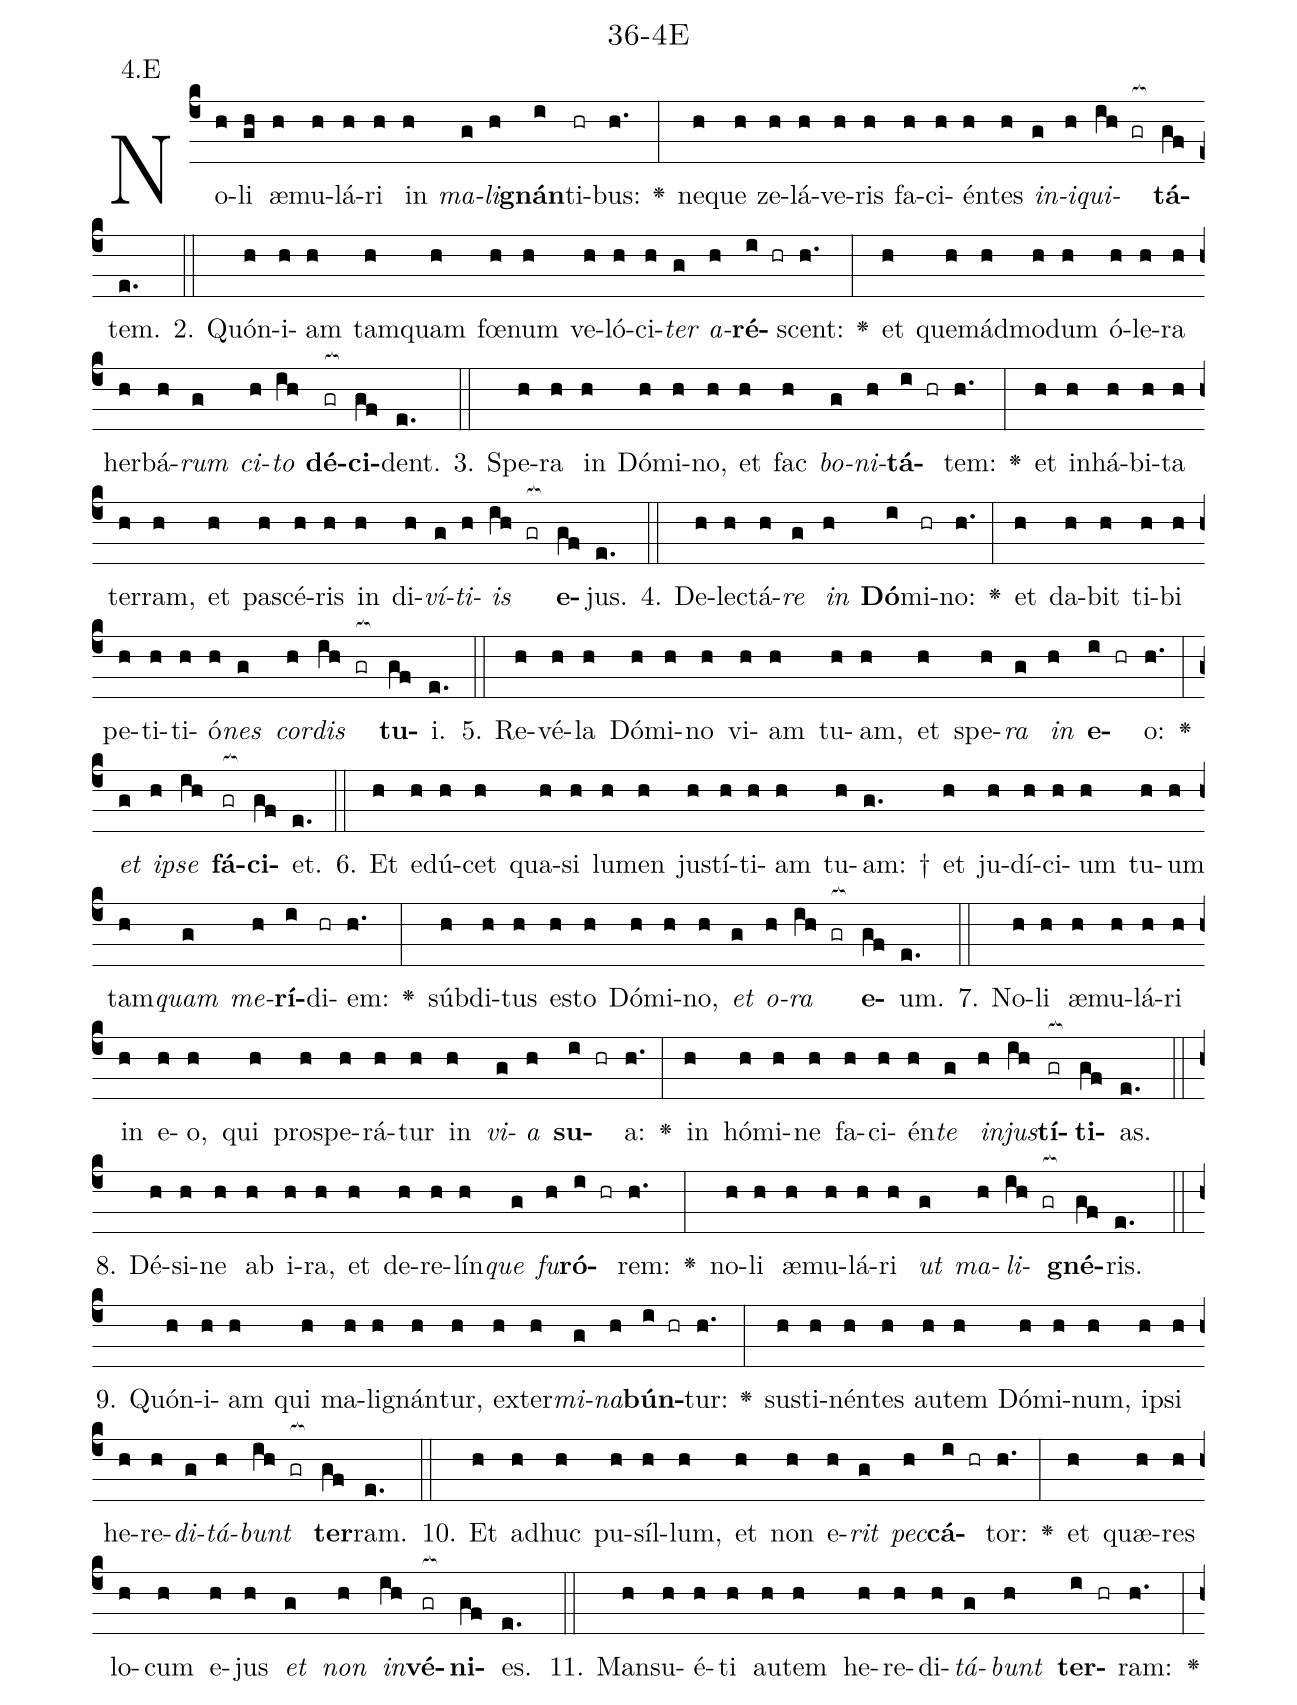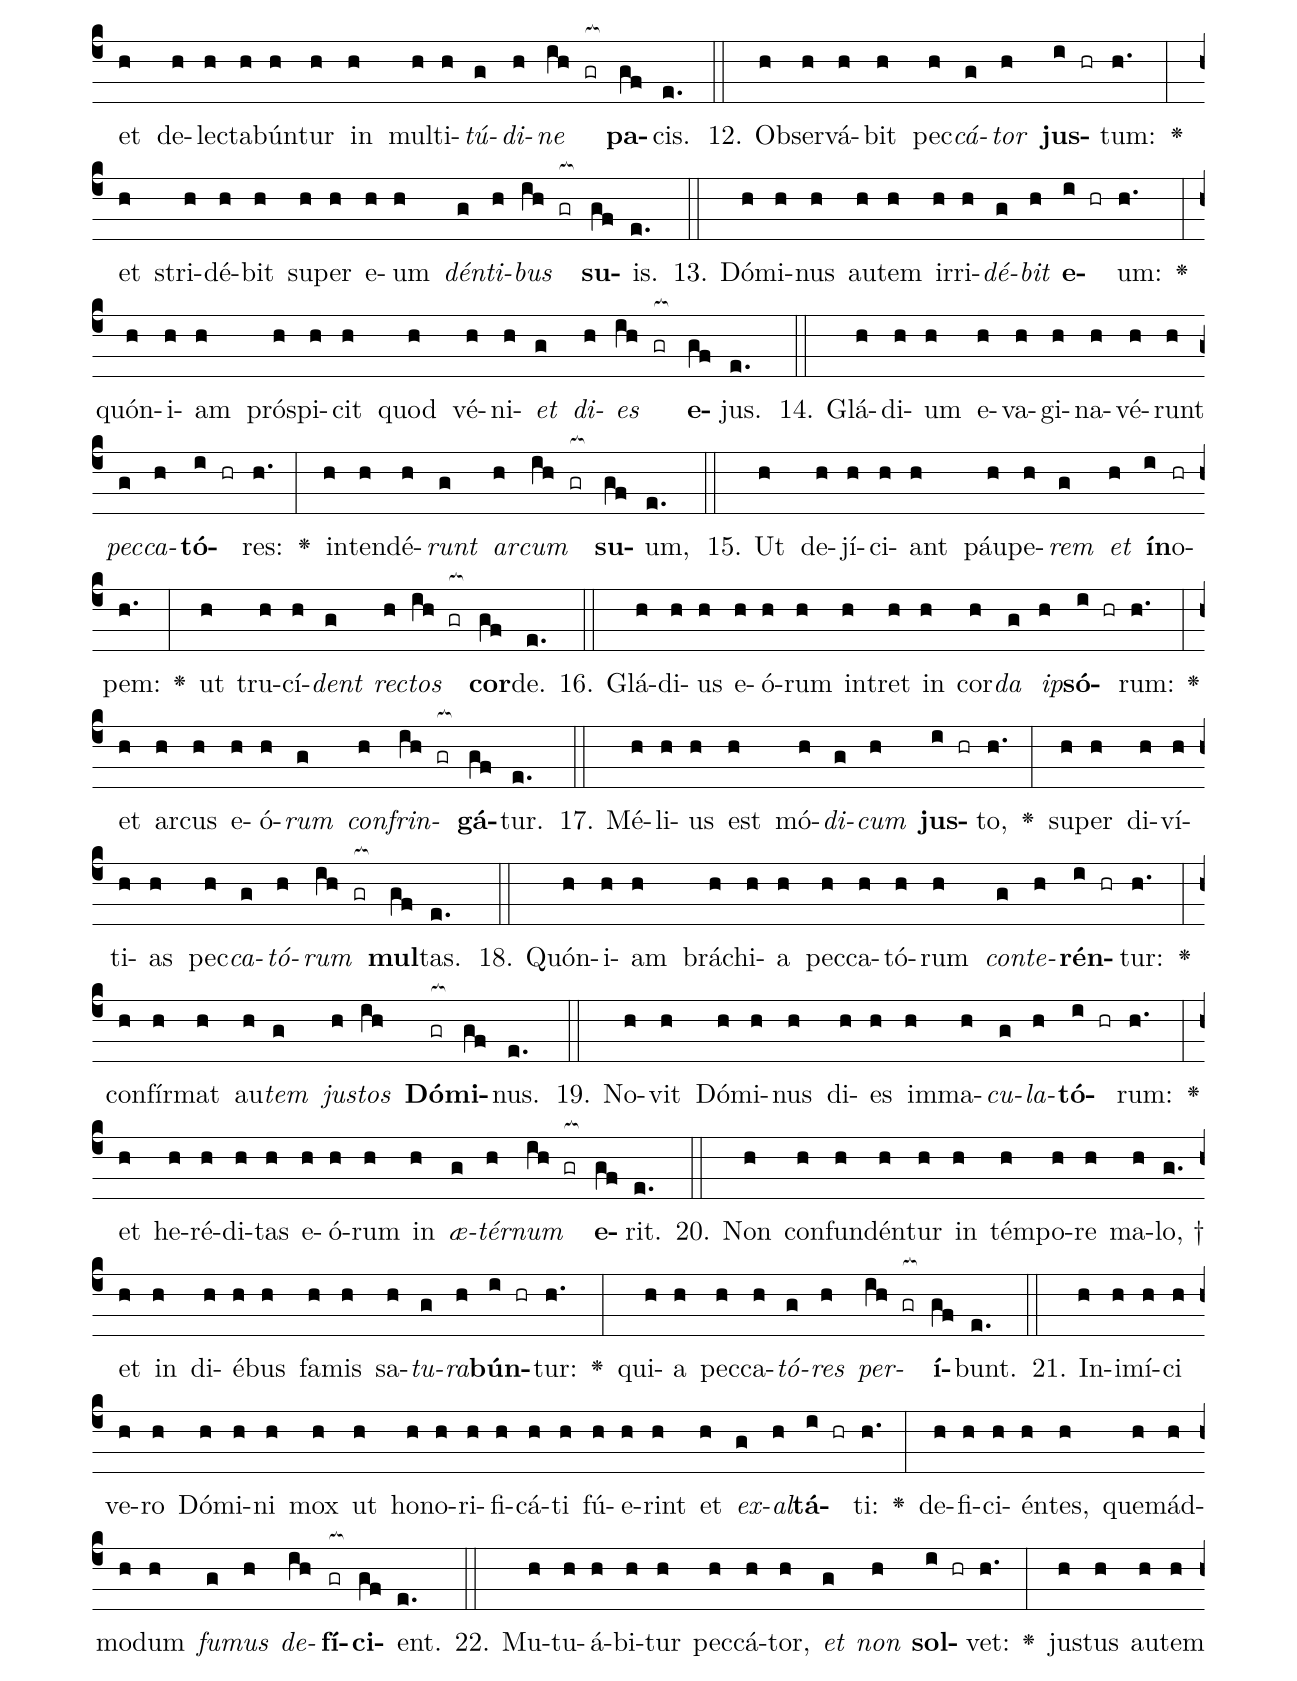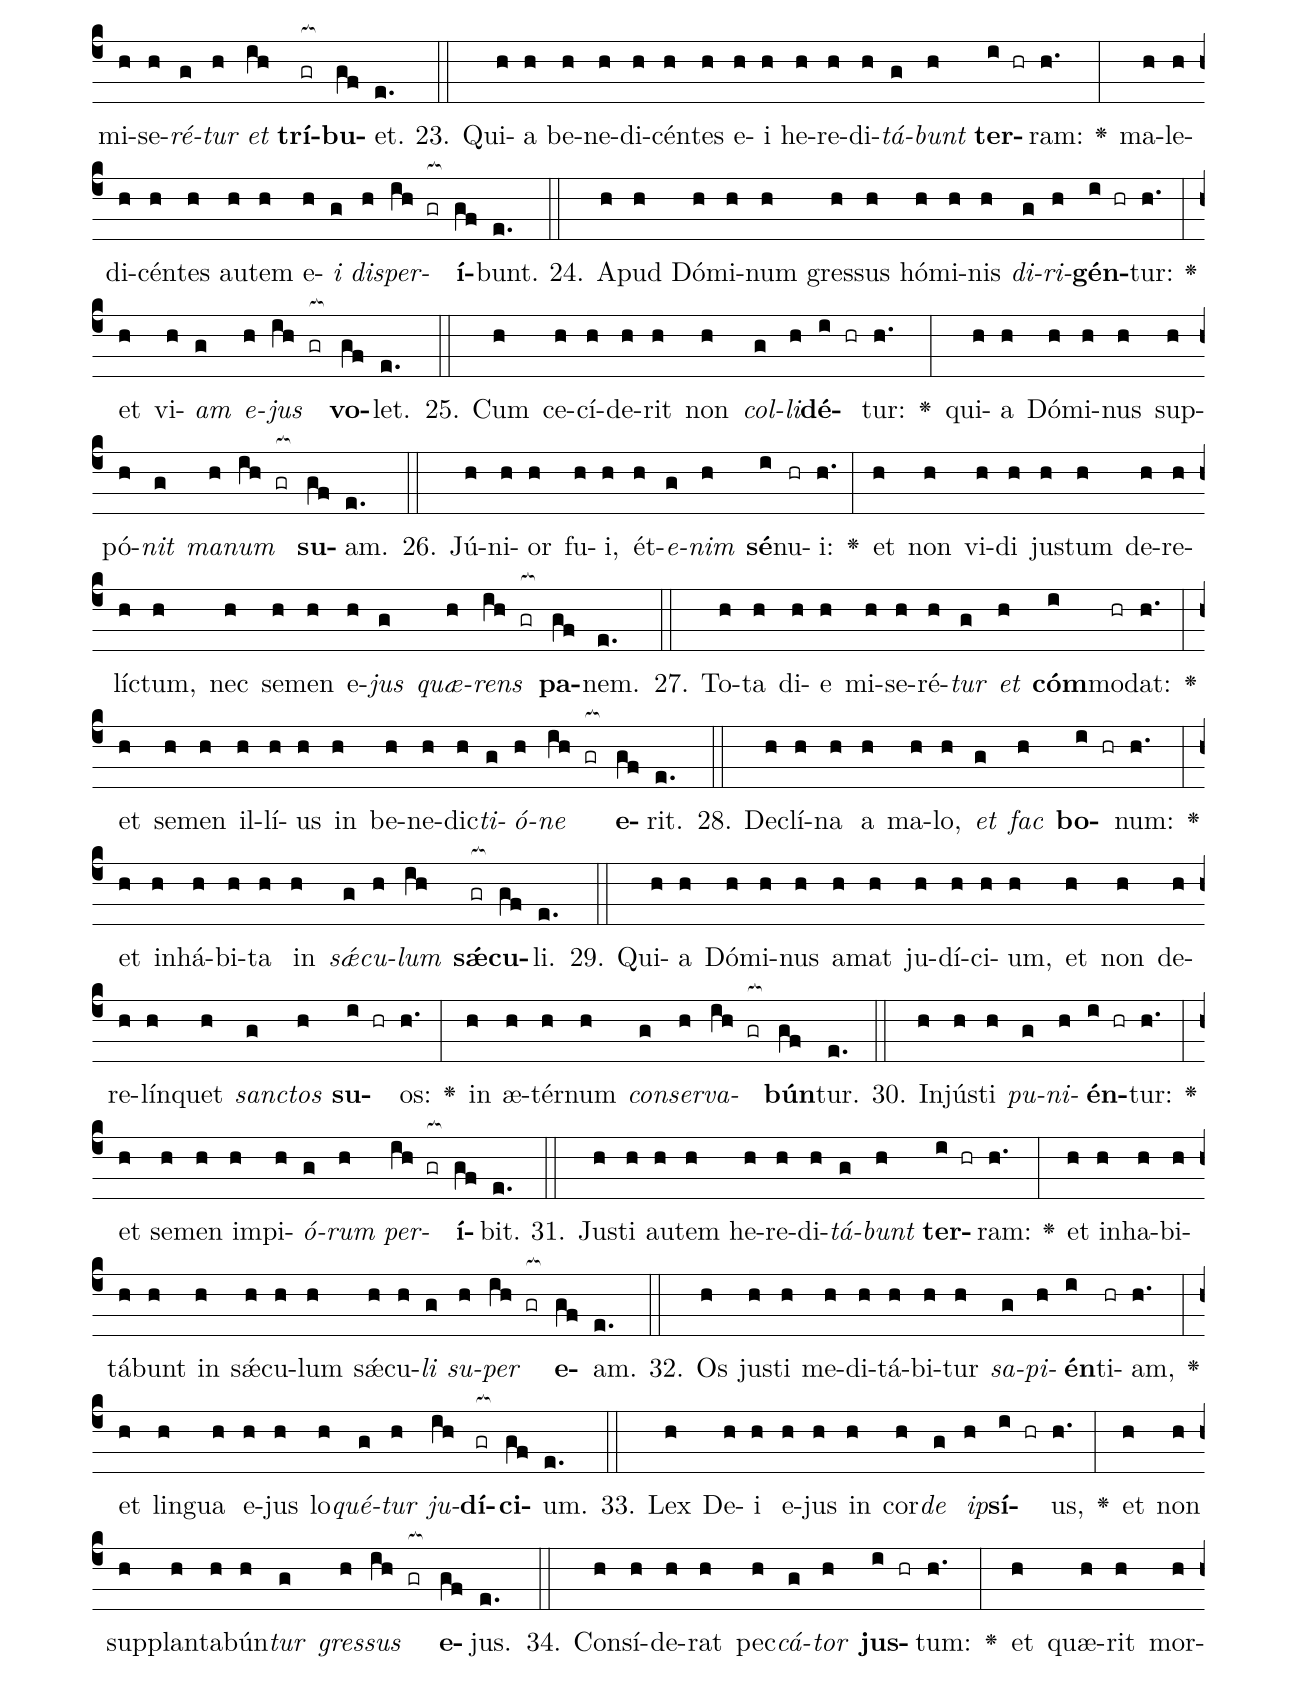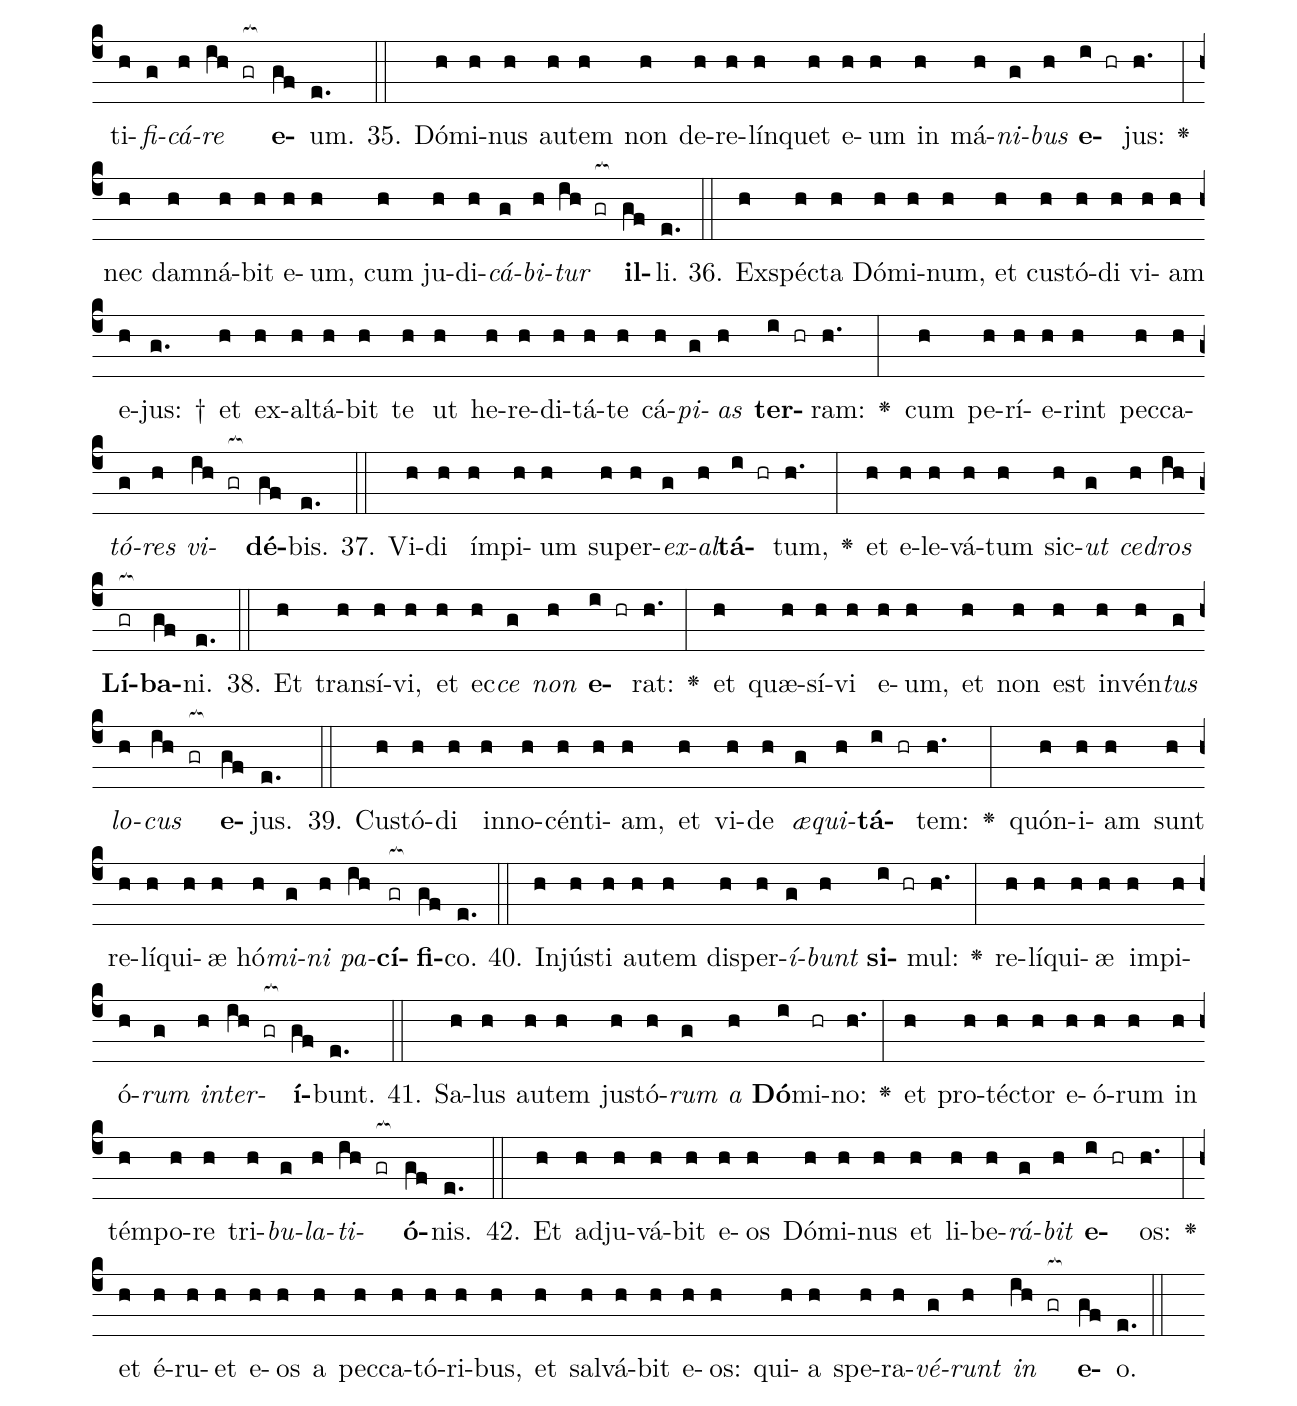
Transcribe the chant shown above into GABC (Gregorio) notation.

name: 36-4E;
annotation: 4.E;
%%
(c4)No(h)li(gh) æ(h)mu(h)lá(h)ri(h) in(h) <i>ma</i>(g)<i>li</i>(h)<b>gnán</b>(i)ti(hr)bus:(h.) <v>\greheightstar</v>(:) ne(h)que(h) ze(h)lá(h)ve(h)ris(h) fa(h)ci(h)én(h)tes(h) <i>in</i>(g)<i>i</i>(h)<i>qui</i>(ih gr[ocb:1{])<b>tá</b>(gf[ocb:0}])tem.(e.) (::)
2. Quón(h)i(h)am(h) tam(h)quam(h) fœ(h)num(h) ve(h)ló(h)ci(h)<i>ter</i>(g) <i>a</i>(h)<b>ré</b>(i hr)scent:(h.) <v>\greheightstar</v>(:) et(h) quem(h)ád(h)mo(h)dum(h) ó(h)le(h)ra(h) her(h)bá(h)<i>rum</i>(g) <i>ci</i>(h)<i>to</i>(ih) <b>dé</b>(gr[ocb:1{])<b>ci</b>(gf[ocb:0}])dent.(e.) (::)
3. Spe(h)ra(h) in(h) Dó(h)mi(h)no,(h) et(h) fac(h) <i>bo</i>(g)<i>ni</i>(h)<b>tá</b>(i hr)tem:(h.) <v>\greheightstar</v>(:) et(h) in(h)há(h)bi(h)ta(h) ter(h)ram,(h) et(h) pa(h)scé(h)ris(h) in(h) di(h)<i>ví</i>(g)<i>ti</i>(h)<i>is</i>(ih gr[ocb:1{]) <b>e</b>(gf[ocb:0}])jus.(e.) (::)
4. De(h)lec(h)tá(h)<i>re</i>(g) <i>in</i>(h) <b>Dó</b>(i)mi(hr)no:(h.) <v>\greheightstar</v>(:) et(h) da(h)bit(h) ti(h)bi(h) pe(h)ti(h)ti(h)ó(h)<i>nes</i>(g) <i>cor</i>(h)<i>dis</i>(ih gr[ocb:1{]) <b>tu</b>(gf[ocb:0}])i.(e.) (::)
5. Re(h)vé(h)la(h) Dó(h)mi(h)no(h) vi(h)am(h) tu(h)am,(h) et(h) spe(h)<i>ra</i>(g) <i>in</i>(h) <b>e</b>(i hr)o:(h.) <v>\greheightstar</v>(:) <i>et</i>(g) <i>ip</i>(h)<i>se</i>(ih) <b>fá</b>(gr[ocb:1{])<b>ci</b>(gf[ocb:0}])et.(e.) (::)
6. Et(h) e(h)dú(h)cet(h) qua(h)si(h) lu(h)men(h) jus(h)tí(h)ti(h)am(h) tu(h)am: †(g.) et(h) ju(h)dí(h)ci(h)um(h) tu(h)um(h) tam(h)<i>quam</i>(g) <i>me</i>(h)<b>rí</b>(i)di(hr)em:(h.) <v>\greheightstar</v>(:) súb(h)di(h)tus(h) es(h)to(h) Dó(h)mi(h)no,(h) <i>et</i>(g) <i>o</i>(h)<i>ra</i>(ih gr[ocb:1{]) <b>e</b>(gf[ocb:0}])um.(e.) (::)
7. No(h)li(h) æ(h)mu(h)lá(h)ri(h) in(h) e(h)o,(h) qui(h) pro(h)spe(h)rá(h)tur(h) in(h) <i>vi</i>(g)<i>a</i>(h) <b>su</b>(i hr)a:(h.) <v>\greheightstar</v>(:) in(h) hó(h)mi(h)ne(h) fa(h)ci(h)én(h)<i>te</i>(g) <i>in</i>(h)<i>jus</i>(ih)<b>tí</b>(gr[ocb:1{])<b>ti</b>(gf[ocb:0}])as.(e.) (::)
8. Dé(h)si(h)ne(h) ab(h) i(h)ra,(h) et(h) de(h)re(h)lín(h)<i>que</i>(g) <i>fu</i>(h)<b>ró</b>(i hr)rem:(h.) <v>\greheightstar</v>(:) no(h)li(h) æ(h)mu(h)lá(h)ri(h) <i>ut</i>(g) <i>ma</i>(h)<i>li</i>(ih gr[ocb:1{])<b>gné</b>(gf[ocb:0}])ris.(e.) (::)
9. Quón(h)i(h)am(h) qui(h) ma(h)li(h)gnán(h)tur,(h) ex(h)ter(h)<i>mi</i>(g)<i>na</i>(h)<b>bún</b>(i hr)tur:(h.) <v>\greheightstar</v>(:) sus(h)ti(h)nén(h)tes(h) au(h)tem(h) Dó(h)mi(h)num,(h) ip(h)si(h) he(h)re(h)<i>di</i>(g)<i>tá</i>(h)<i>bunt</i>(ih gr[ocb:1{]) <b>ter</b>(gf[ocb:0}])ram.(e.) (::)
10. Et(h) ad(h)huc(h) pu(h)síl(h)lum,(h) et(h) non(h) e(h)<i>rit</i>(g) <i>pec</i>(h)<b>cá</b>(i hr)tor:(h.) <v>\greheightstar</v>(:) et(h) quæ(h)res(h) lo(h)cum(h) e(h)jus(h) <i>et</i>(g) <i>non</i>(h) <i>in</i>(ih)<b>vé</b>(gr[ocb:1{])<b>ni</b>(gf[ocb:0}])es.(e.) (::)
11. Man(h)su(h)é(h)ti(h) au(h)tem(h) he(h)re(h)di(h)<i>tá</i>(g)<i>bunt</i>(h) <b>ter</b>(i hr)ram:(h.) <v>\greheightstar</v>(:) et(h) de(h)lec(h)ta(h)bún(h)tur(h) in(h) mul(h)ti(h)<i>tú</i>(g)<i>di</i>(h)<i>ne</i>(ih gr[ocb:1{]) <b>pa</b>(gf[ocb:0}])cis.(e.) (::)
12. Ob(h)ser(h)vá(h)bit(h) pec(h)<i>cá</i>(g)<i>tor</i>(h) <b>jus</b>(i hr)tum:(h.) <v>\greheightstar</v>(:) et(h) stri(h)dé(h)bit(h) su(h)per(h) e(h)um(h) <i>dén</i>(g)<i>ti</i>(h)<i>bus</i>(ih gr[ocb:1{]) <b>su</b>(gf[ocb:0}])is.(e.) (::)
13. Dó(h)mi(h)nus(h) au(h)tem(h) ir(h)ri(h)<i>dé</i>(g)<i>bit</i>(h) <b>e</b>(i hr)um:(h.) <v>\greheightstar</v>(:) quón(h)i(h)am(h) pró(h)spi(h)cit(h) quod(h) vé(h)ni(h)<i>et</i>(g) <i>di</i>(h)<i>es</i>(ih gr[ocb:1{]) <b>e</b>(gf[ocb:0}])jus.(e.) (::)
14. Glá(h)di(h)um(h) e(h)va(h)gi(h)na(h)vé(h)runt(h) <i>pec</i>(g)<i>ca</i>(h)<b>tó</b>(i hr)res:(h.) <v>\greheightstar</v>(:) in(h)ten(h)dé(h)<i>runt</i>(g) <i>ar</i>(h)<i>cum</i>(ih gr[ocb:1{]) <b>su</b>(gf[ocb:0}])um,(e.) (::)
15. Ut(h) de(h)jí(h)ci(h)ant(h) páu(h)pe(h)<i>rem</i>(g) <i>et</i>(h) <b>ín</b>(i)o(hr)pem:(h.) <v>\greheightstar</v>(:) ut(h) tru(h)cí(h)<i>dent</i>(g) <i>rec</i>(h)<i>tos</i>(ih gr[ocb:1{]) <b>cor</b>(gf[ocb:0}])de.(e.) (::)
16. Glá(h)di(h)us(h) e(h)ó(h)rum(h) in(h)tret(h) in(h) cor(h)<i>da</i>(g) <i>ip</i>(h)<b>só</b>(i hr)rum:(h.) <v>\greheightstar</v>(:) et(h) ar(h)cus(h) e(h)ó(h)<i>rum</i>(g) <i>con</i>(h)<i>frin</i>(ih gr[ocb:1{])<b>gá</b>(gf[ocb:0}])tur.(e.) (::)
17. Mé(h)li(h)us(h) est(h) mó(h)<i>di</i>(g)<i>cum</i>(h) <b>jus</b>(i hr)to,(h.) <v>\greheightstar</v>(:) su(h)per(h) di(h)ví(h)ti(h)as(h) pec(h)<i>ca</i>(g)<i>tó</i>(h)<i>rum</i>(ih gr[ocb:1{]) <b>mul</b>(gf[ocb:0}])tas.(e.) (::)
18. Quón(h)i(h)am(h) brá(h)chi(h)a(h) pec(h)ca(h)tó(h)rum(h) <i>con</i>(g)<i>te</i>(h)<b>rén</b>(i hr)tur:(h.) <v>\greheightstar</v>(:) con(h)fír(h)mat(h) au(h)<i>tem</i>(g) <i>jus</i>(h)<i>tos</i>(ih) <b>Dó</b>(gr[ocb:1{])<b>mi</b>(gf[ocb:0}])nus.(e.) (::)
19. No(h)vit(h) Dó(h)mi(h)nus(h) di(h)es(h) im(h)ma(h)<i>cu</i>(g)<i>la</i>(h)<b>tó</b>(i hr)rum:(h.) <v>\greheightstar</v>(:) et(h) he(h)ré(h)di(h)tas(h) e(h)ó(h)rum(h) in(h) <i>æ</i>(g)<i>tér</i>(h)<i>num</i>(ih gr[ocb:1{]) <b>e</b>(gf[ocb:0}])rit.(e.) (::)
20. Non(h) con(h)fun(h)dén(h)tur(h) in(h) tém(h)po(h)re(h) ma(h)lo, †(g.) et(h) in(h) di(h)é(h)bus(h) fa(h)mis(h) sa(h)<i>tu</i>(g)<i>ra</i>(h)<b>bún</b>(i hr)tur:(h.) <v>\greheightstar</v>(:) qui(h)a(h) pec(h)ca(h)<i>tó</i>(g)<i>res</i>(h) <i>per</i>(ih gr[ocb:1{])<b>í</b>(gf[ocb:0}])bunt.(e.) (::)
21. In(h)i(h)mí(h)ci(h) ve(h)ro(h) Dó(h)mi(h)ni(h) mox(h) ut(h) ho(h)no(h)ri(h)fi(h)cá(h)ti(h) fú(h)e(h)rint(h) et(h) <i>ex</i>(g)<i>al</i>(h)<b>tá</b>(i hr)ti:(h.) <v>\greheightstar</v>(:) de(h)fi(h)ci(h)én(h)tes,(h) quem(h)ád(h)mo(h)dum(h) <i>fu</i>(g)<i>mus</i>(h) <i>de</i>(ih)<b>fí</b>(gr[ocb:1{])<b>ci</b>(gf[ocb:0}])ent.(e.) (::)
22. Mu(h)tu(h)á(h)bi(h)tur(h) pec(h)cá(h)tor,(h) <i>et</i>(g) <i>non</i>(h) <b>sol</b>(i hr)vet:(h.) <v>\greheightstar</v>(:) jus(h)tus(h) au(h)tem(h) mi(h)se(h)<i>ré</i>(g)<i>tur</i>(h) <i>et</i>(ih) <b>trí</b>(gr[ocb:1{])<b>bu</b>(gf[ocb:0}])et.(e.) (::)
23. Qui(h)a(h) be(h)ne(h)di(h)cén(h)tes(h) e(h)i(h) he(h)re(h)di(h)<i>tá</i>(g)<i>bunt</i>(h) <b>ter</b>(i hr)ram:(h.) <v>\greheightstar</v>(:) ma(h)le(h)di(h)cén(h)tes(h) au(h)tem(h) e(h)<i>i</i>(g) <i>dis</i>(h)<i>per</i>(ih gr[ocb:1{])<b>í</b>(gf[ocb:0}])bunt.(e.) (::)
24. A(h)pud(h) Dó(h)mi(h)num(h) gres(h)sus(h) hó(h)mi(h)nis(h) <i>di</i>(g)<i>ri</i>(h)<b>gén</b>(i hr)tur:(h.) <v>\greheightstar</v>(:) et(h) vi(h)<i>am</i>(g) <i>e</i>(h)<i>jus</i>(ih gr[ocb:1{]) <b>vo</b>(gf[ocb:0}])let.(e.) (::)
25. Cum(h) ce(h)cí(h)de(h)rit(h) non(h) <i>col</i>(g)<i>li</i>(h)<b>dé</b>(i hr)tur:(h.) <v>\greheightstar</v>(:) qui(h)a(h) Dó(h)mi(h)nus(h) sup(h)pó(h)<i>nit</i>(g) <i>ma</i>(h)<i>num</i>(ih gr[ocb:1{]) <b>su</b>(gf[ocb:0}])am.(e.) (::)
26. Jú(h)ni(h)or(h) fu(h)i,(h) ét(h)<i>e</i>(g)<i>nim</i>(h) <b>sé</b>(i)nu(hr)i:(h.) <v>\greheightstar</v>(:) et(h) non(h) vi(h)di(h) jus(h)tum(h) de(h)re(h)líc(h)tum,(h) nec(h) se(h)men(h) e(h)<i>jus</i>(g) <i>quæ</i>(h)<i>rens</i>(ih gr[ocb:1{]) <b>pa</b>(gf[ocb:0}])nem.(e.) (::)
27. To(h)ta(h) di(h)e(h) mi(h)se(h)ré(h)<i>tur</i>(g) <i>et</i>(h) <b>cóm</b>(i)mo(hr)dat:(h.) <v>\greheightstar</v>(:) et(h) se(h)men(h) il(h)lí(h)us(h) in(h) be(h)ne(h)dic(h)<i>ti</i>(g)<i>ó</i>(h)<i>ne</i>(ih gr[ocb:1{]) <b>e</b>(gf[ocb:0}])rit.(e.) (::)
28. De(h)clí(h)na(h) a(h) ma(h)lo,(h) <i>et</i>(g) <i>fac</i>(h) <b>bo</b>(i hr)num:(h.) <v>\greheightstar</v>(:) et(h) in(h)há(h)bi(h)ta(h) in(h) <i>sǽ</i>(g)<i>cu</i>(h)<i>lum</i>(ih) <b>sǽ</b>(gr[ocb:1{])<b>cu</b>(gf[ocb:0}])li.(e.) (::)
29. Qui(h)a(h) Dó(h)mi(h)nus(h) a(h)mat(h) ju(h)dí(h)ci(h)um,(h) et(h) non(h) de(h)re(h)lín(h)quet(h) <i>sanc</i>(g)<i>tos</i>(h) <b>su</b>(i hr)os:(h.) <v>\greheightstar</v>(:) in(h) æ(h)tér(h)num(h) <i>con</i>(g)<i>ser</i>(h)<i>va</i>(ih gr[ocb:1{])<b>bún</b>(gf[ocb:0}])tur.(e.) (::)
30. In(h)jús(h)ti(h) <i>pu</i>(g)<i>ni</i>(h)<b>én</b>(i hr)tur:(h.) <v>\greheightstar</v>(:) et(h) se(h)men(h) im(h)pi(h)<i>ó</i>(g)<i>rum</i>(h) <i>per</i>(ih gr[ocb:1{])<b>í</b>(gf[ocb:0}])bit.(e.) (::)
31. Jus(h)ti(h) au(h)tem(h) he(h)re(h)di(h)<i>tá</i>(g)<i>bunt</i>(h) <b>ter</b>(i hr)ram:(h.) <v>\greheightstar</v>(:) et(h) in(h)ha(h)bi(h)tá(h)bunt(h) in(h) sǽ(h)cu(h)lum(h) sǽ(h)cu(h)<i>li</i>(g) <i>su</i>(h)<i>per</i>(ih gr[ocb:1{]) <b>e</b>(gf[ocb:0}])am.(e.) (::)
32. Os(h) jus(h)ti(h) me(h)di(h)tá(h)bi(h)tur(h) <i>sa</i>(g)<i>pi</i>(h)<b>én</b>(i)ti(hr)am,(h.) <v>\greheightstar</v>(:) et(h) lin(h)gua(h) e(h)jus(h) lo(h)<i>qué</i>(g)<i>tur</i>(h) <i>ju</i>(ih)<b>dí</b>(gr[ocb:1{])<b>ci</b>(gf[ocb:0}])um.(e.) (::)
33. Lex(h) De(h)i(h) e(h)jus(h) in(h) cor(h)<i>de</i>(g) <i>ip</i>(h)<b>sí</b>(i hr)us,(h.) <v>\greheightstar</v>(:) et(h) non(h) sup(h)plan(h)ta(h)bún(h)<i>tur</i>(g) <i>gres</i>(h)<i>sus</i>(ih gr[ocb:1{]) <b>e</b>(gf[ocb:0}])jus.(e.) (::)
34. Con(h)sí(h)de(h)rat(h) pec(h)<i>cá</i>(g)<i>tor</i>(h) <b>jus</b>(i hr)tum:(h.) <v>\greheightstar</v>(:) et(h) quæ(h)rit(h) mor(h)ti(h)<i>fi</i>(g)<i>cá</i>(h)<i>re</i>(ih gr[ocb:1{]) <b>e</b>(gf[ocb:0}])um.(e.) (::)
35. Dó(h)mi(h)nus(h) au(h)tem(h) non(h) de(h)re(h)lín(h)quet(h) e(h)um(h) in(h) má(h)<i>ni</i>(g)<i>bus</i>(h) <b>e</b>(i hr)jus:(h.) <v>\greheightstar</v>(:) nec(h) dam(h)ná(h)bit(h) e(h)um,(h) cum(h) ju(h)di(h)<i>cá</i>(g)<i>bi</i>(h)<i>tur</i>(ih gr[ocb:1{]) <b>il</b>(gf[ocb:0}])li.(e.) (::)
36. Ex(h)spéc(h)ta(h) Dó(h)mi(h)num,(h) et(h) cus(h)tó(h)di(h) vi(h)am(h) e(h)jus: †(g.) et(h) ex(h)al(h)tá(h)bit(h) te(h) ut(h) he(h)re(h)di(h)tá(h)te(h) cá(h)<i>pi</i>(g)<i>as</i>(h) <b>ter</b>(i hr)ram:(h.) <v>\greheightstar</v>(:) cum(h) pe(h)rí(h)e(h)rint(h) pec(h)ca(h)<i>tó</i>(g)<i>res</i>(h) <i>vi</i>(ih gr[ocb:1{])<b>dé</b>(gf[ocb:0}])bis.(e.) (::)
37. Vi(h)di(h) ím(h)pi(h)um(h) su(h)per(h)<i>ex</i>(g)<i>al</i>(h)<b>tá</b>(i hr)tum,(h.) <v>\greheightstar</v>(:) et(h) e(h)le(h)vá(h)tum(h) sic(h)<i>ut</i>(g) <i>ce</i>(h)<i>dros</i>(ih) <b>Lí</b>(gr[ocb:1{])<b>ba</b>(gf[ocb:0}])ni.(e.) (::)
38. Et(h) trans(h)í(h)vi,(h) et(h) ec(h)<i>ce</i>(g) <i>non</i>(h) <b>e</b>(i hr)rat:(h.) <v>\greheightstar</v>(:) et(h) quæ(h)sí(h)vi(h) e(h)um,(h) et(h) non(h) est(h) in(h)vén(h)<i>tus</i>(g) <i>lo</i>(h)<i>cus</i>(ih gr[ocb:1{]) <b>e</b>(gf[ocb:0}])jus.(e.) (::)
39. Cus(h)tó(h)di(h) in(h)no(h)cén(h)ti(h)am,(h) et(h) vi(h)de(h) <i>æ</i>(g)<i>qui</i>(h)<b>tá</b>(i hr)tem:(h.) <v>\greheightstar</v>(:) quón(h)i(h)am(h) sunt(h) re(h)lí(h)qui(h)æ(h) hó(h)<i>mi</i>(g)<i>ni</i>(h) <i>pa</i>(ih)<b>cí</b>(gr[ocb:1{])<b>fi</b>(gf[ocb:0}])co.(e.) (::)
40. In(h)jús(h)ti(h) au(h)tem(h) dis(h)per(h)<i>í</i>(g)<i>bunt</i>(h) <b>si</b>(i hr)mul:(h.) <v>\greheightstar</v>(:) re(h)lí(h)qui(h)æ(h) im(h)pi(h)ó(h)<i>rum</i>(g) <i>in</i>(h)<i>ter</i>(ih gr[ocb:1{])<b>í</b>(gf[ocb:0}])bunt.(e.) (::)
41. Sa(h)lus(h) au(h)tem(h) jus(h)tó(h)<i>rum</i>(g) <i>a</i>(h) <b>Dó</b>(i)mi(hr)no:(h.) <v>\greheightstar</v>(:) et(h) pro(h)téc(h)tor(h) e(h)ó(h)rum(h) in(h) tém(h)po(h)re(h) tri(h)<i>bu</i>(g)<i>la</i>(h)<i>ti</i>(ih gr[ocb:1{])<b>ó</b>(gf[ocb:0}])nis.(e.) (::)
42. Et(h) ad(h)ju(h)vá(h)bit(h) e(h)os(h) Dó(h)mi(h)nus(h) et(h) li(h)be(h)<i>rá</i>(g)<i>bit</i>(h) <b>e</b>(i hr)os:(h.) <v>\greheightstar</v>(:) et(h) é(h)ru(h)et(h) e(h)os(h) a(h) pec(h)ca(h)tó(h)ri(h)bus,(h) et(h) sal(h)vá(h)bit(h) e(h)os:(h) qui(h)a(h) spe(h)ra(h)<i>vé</i>(g)<i>runt</i>(h) <i>in</i>(ih gr[ocb:1{]) <b>e</b>(gf[ocb:0}])o.(e.) (::)
